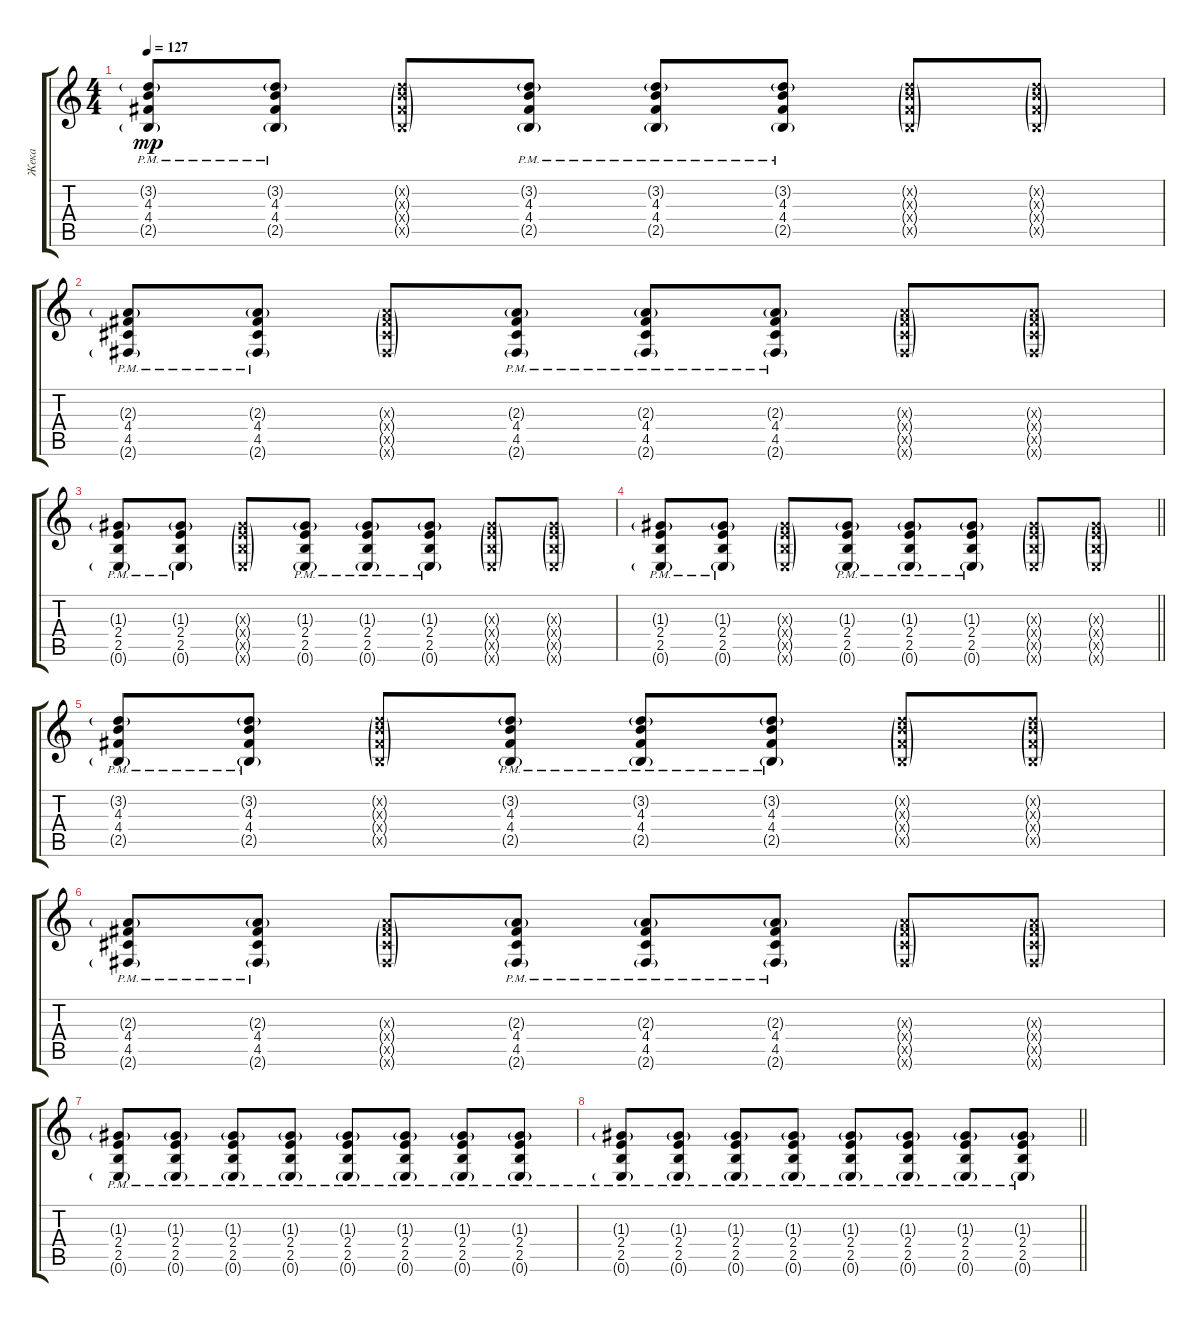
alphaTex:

\track ("Жека" "Жека") {instrument electricguitarjazz}
\staff {score tabs}
\tuning (E4 B3 G3 D3 A2 E2) {hide}
\ts (4 4)
\tempo 127
\clef g2
\ks c
(3.2{g pm} 4.3{pm} 4.4{pm} 2.5{g pm}).8{dy mp} (3.2{g pm} 4.3{pm} 4.4{pm} 2.5{g pm}).8 (3.2{g x} 4.3{g x} 4.4{g x} 2.5{g x}).8 (3.2{g pm} 4.3{pm} 4.4{pm} 2.5{g pm}).8 (3.2{g pm} 4.3{pm} 4.4{pm} 2.5{g pm}).8 (3.2{g pm} 4.3{pm} 4.4{pm} 2.5{g pm}).8 (3.2{g x} 4.3{g x} 4.4{g x} 2.5{g x}).8 (3.2{g x} 4.3{g x} 4.4{g x} 2.5{g x}).8 |
(2.3{g pm} 4.4{pm} 4.5{pm} 2.6{g pm}).8 (2.3{g pm} 4.4{pm} 4.5{pm} 2.6{g pm}).8 (2.3{g x} 4.4{g x} 4.5{g x} 2.6{g x}).8 (2.3{g pm} 4.4{pm} 4.5{pm} 2.6{g pm}).8 (2.3{g pm} 4.4{pm} 4.5{pm} 2.6{g pm}).8 (2.3{g pm} 4.4{pm} 4.5{pm} 2.6{g pm}).8 (2.3{g x} 4.4{g x} 4.5{g x} 2.6{g x}).8 (2.3{g x} 4.4{g x} 4.5{g x} 2.6{g x}).8 |
(1.3{g pm} 2.4{pm} 2.5{pm} 0.6{g pm}).8 (1.3{g pm} 2.4{pm} 2.5{pm} 0.6{g pm}).8 (1.3{g x} 2.4{g x} 2.5{g x} 0.6{g x}).8 (1.3{g pm} 2.4{pm} 2.5{pm} 0.6{g pm}).8 (1.3{g pm} 2.4{pm} 2.5{pm} 0.6{g pm}).8 (1.3{g pm} 2.4{pm} 2.5{pm} 0.6{g pm}).8 (1.3{g x} 2.4{g x} 2.5{g x} 0.6{g x}).8 (1.3{g x} 2.4{g x} 2.5{g x} 0.6{g x}).8 |
\barLineRight lightlight
(1.3{g pm} 2.4{pm} 2.5{pm} 0.6{g pm}).8 (1.3{g pm} 2.4{pm} 2.5{pm} 0.6{g pm}).8 (1.3{g x} 2.4{g x} 2.5{g x} 0.6{g x}).8 (1.3{g pm} 2.4{pm} 2.5{pm} 0.6{g pm}).8 (1.3{g pm} 2.4{pm} 2.5{pm} 0.6{g pm}).8 (1.3{g pm} 2.4{pm} 2.5{pm} 0.6{g pm}).8 (1.3{g x} 2.4{g x} 2.5{g x} 0.6{g x}).8 (1.3{g x} 2.4{g x} 2.5{g x} 0.6{g x}).8 |
(3.2{g pm} 4.3{pm} 4.4{pm} 2.5{g pm}).8 (3.2{g pm} 4.3{pm} 4.4{pm} 2.5{g pm}).8 (3.2{g x} 4.3{g x} 4.4{g x} 2.5{g x}).8 (3.2{g pm} 4.3{pm} 4.4{pm} 2.5{g pm}).8 (3.2{g pm} 4.3{pm} 4.4{pm} 2.5{g pm}).8 (3.2{g pm} 4.3{pm} 4.4{pm} 2.5{g pm}).8 (3.2{g x} 4.3{g x} 4.4{g x} 2.5{g x}).8 (3.2{g x} 4.3{g x} 4.4{g x} 2.5{g x}).8 |
(2.3{g pm} 4.4{pm} 4.5{pm} 2.6{g pm}).8 (2.3{g pm} 4.4{pm} 4.5{pm} 2.6{g pm}).8 (2.3{g x} 4.4{g x} 4.5{g x} 2.6{g x}).8 (2.3{g pm} 4.4{pm} 4.5{pm} 2.6{g pm}).8 (2.3{g pm} 4.4{pm} 4.5{pm} 2.6{g pm}).8 (2.3{g pm} 4.4{pm} 4.5{pm} 2.6{g pm}).8 (2.3{g x} 4.4{g x} 4.5{g x} 2.6{g x}).8 (2.3{g x} 4.4{g x} 4.5{g x} 2.6{g x}).8 |
(1.3{g pm} 2.4{pm} 2.5{pm} 0.6{g pm}).8 (1.3{g pm} 2.4{pm} 2.5{pm} 0.6{g pm}).8 (1.3{g pm} 2.4{pm} 2.5{pm} 0.6{g pm}).8 (1.3{g pm} 2.4{pm} 2.5{pm} 0.6{g pm}).8 (1.3{g pm} 2.4{pm} 2.5{pm} 0.6{g pm}).8 (1.3{g pm} 2.4{pm} 2.5{pm} 0.6{g pm}).8 (1.3{g pm} 2.4{pm} 2.5{pm} 0.6{g pm}).8 (1.3{g pm} 2.4{pm} 2.5{pm} 0.6{g pm}).8 |
\barLineRight lightlight
(1.3{g pm} 2.4{pm} 2.5{pm} 0.6{g pm}).8 (1.3{g pm} 2.4{pm} 2.5{pm} 0.6{g pm}).8 (1.3{g pm} 2.4{pm} 2.5{pm} 0.6{g pm}).8 (1.3{g pm} 2.4{pm} 2.5{pm} 0.6{g pm}).8 (1.3{g pm} 2.4{pm} 2.5{pm} 0.6{g pm}).8 (1.3{g pm} 2.4{pm} 2.5{pm} 0.6{g pm}).8 (1.3{g pm} 2.4{pm} 2.5{pm} 0.6{g pm}).8 (1.3{g pm} 2.4{pm} 2.5{pm} 0.6{g pm}).8
